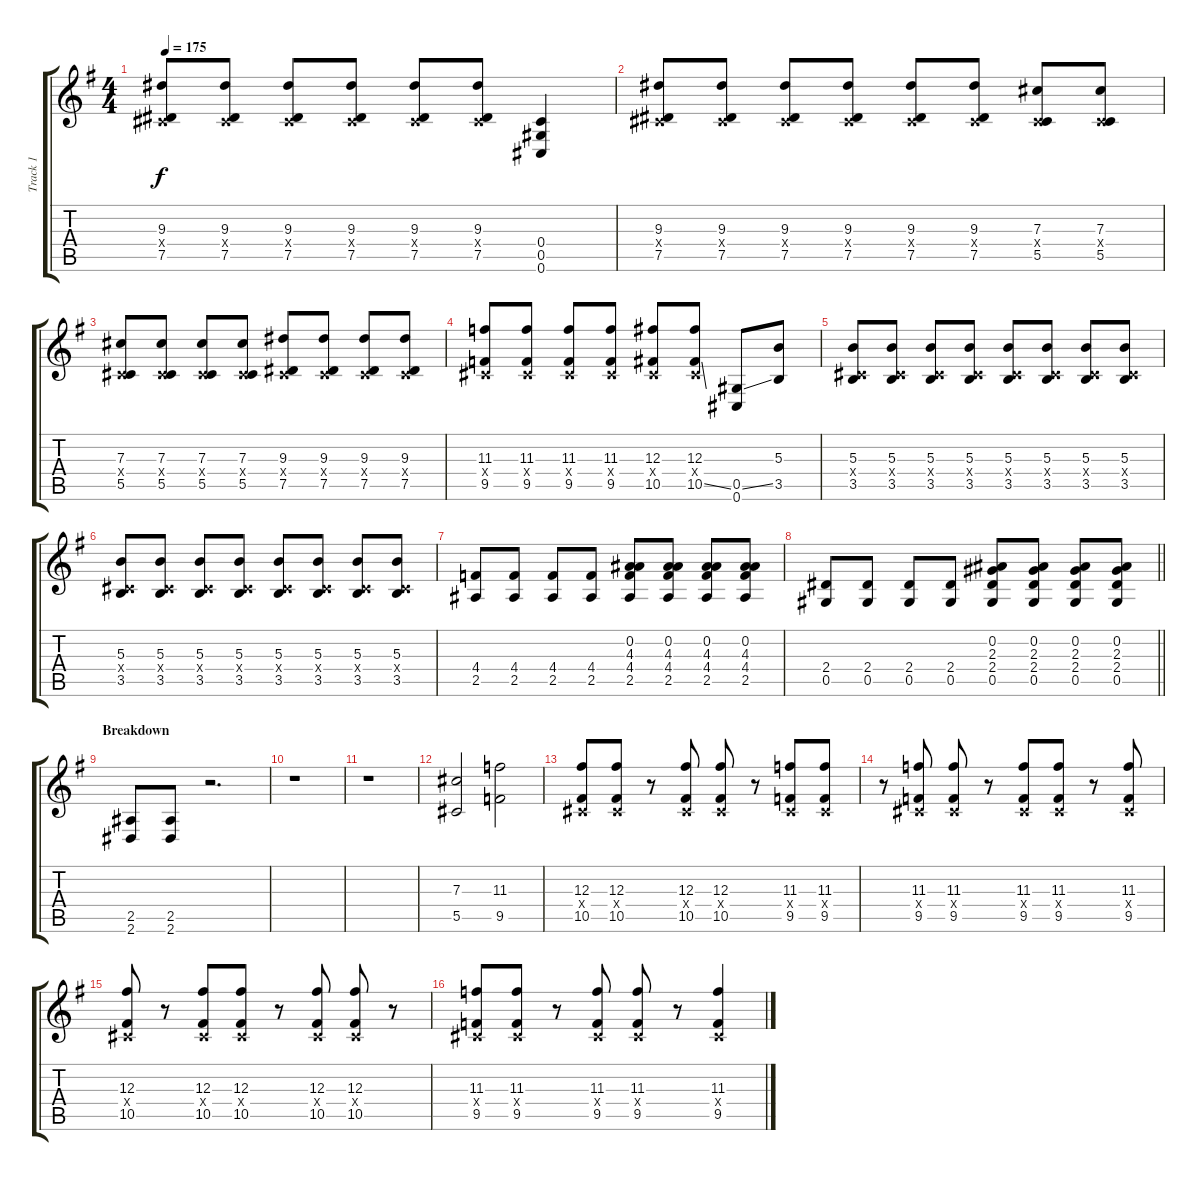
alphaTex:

\track ("Track 1" "Track 1") {instrument distortionguitar}
\staff {score tabs}
\tuning (Eb4 Bb3 Gb3 Db3 Ab2 Db2) {hide}
\ts (4 4)
\tempo 175
\clef g2
\ks g
(9.3 0.4{x} 7.5).8{dy f} (9.3 0.4{x} 7.5).8 (9.3 0.4{x} 7.5).8 (9.3 0.4{x} 7.5).8 (9.3 0.4{x} 7.5).8 (9.3 0.4{x} 7.5).8 (0.4 0.5 0.6).4 |
(9.3 0.4{x} 7.5).8 (9.3 0.4{x} 7.5).8 (9.3 0.4{x} 7.5).8 (9.3 0.4{x} 7.5).8 (9.3 0.4{x} 7.5).8 (9.3 0.4{x} 7.5).8 (7.3 0.4{x} 5.5).8 (7.3 0.4{x} 5.5).8 |
(7.3 0.4{x} 5.5).8 (7.3 0.4{x} 5.5).8 (7.3 0.4{x} 5.5).8 (7.3 0.4{x} 5.5).8 (9.3 0.4{x} 7.5).8 (9.3 0.4{x} 7.5).8 (9.3 0.4{x} 7.5).8 (9.3 0.4{x} 7.5).8 |
(11.3 0.4{x} 9.5).8 (11.3 0.4{x} 9.5).8 (11.3 0.4{x} 9.5).8 (11.3 0.4{x} 9.5).8 (12.3 0.4{x} 10.5).8 (12.3 0.4{x} 10.5{ss}).8 (0.5{ss} 0.6).8 (5.3 3.5).8 |
(5.3 0.4{x} 3.5).8 (5.3 0.4{x} 3.5).8 (5.3 0.4{x} 3.5).8 (5.3 0.4{x} 3.5).8 (5.3 0.4{x} 3.5).8 (5.3 0.4{x} 3.5).8 (5.3 0.4{x} 3.5).8 (5.3 0.4{x} 3.5).8 |
(5.3 0.4{x} 3.5).8 (5.3 0.4{x} 3.5).8 (5.3 0.4{x} 3.5).8 (5.3 0.4{x} 3.5).8 (5.3 0.4{x} 3.5).8 (5.3 0.4{x} 3.5).8 (5.3 0.4{x} 3.5).8 (5.3 0.4{x} 3.5).8 |
(4.4 2.5).8 (4.4 2.5).8 (4.4 2.5).8 (4.4 2.5).8 (0.2 4.3 4.4 2.5).8 (0.2 4.3 4.4 2.5).8 (0.2 4.3 4.4 2.5).8 (0.2 4.3 4.4 2.5).8 |
\barLineRight lightlight
(2.4 0.5).8 (2.4 0.5).8 (2.4 0.5).8 (2.4 0.5).8 (0.2 2.3 2.4 0.5).8 (0.2 2.3 2.4 0.5).8 (0.2 2.3 2.4 0.5).8 (0.2 2.3 2.4 0.5).8 |
\section ("" "Breakdown")
(2.5 2.6).8 (2.5 2.6).8 r.2{d} |
r.1 |
r.1 |
(7.3 5.5).2 (11.3 9.5).2 |
(12.3 0.4{x} 10.5).8 (12.3 0.4{x} 10.5).8 r.8 (12.3 0.4{x} 10.5).8 (12.3 0.4{x} 10.5).8 r.8 (11.3 0.4{x} 9.5).8 (11.3 0.4{x} 9.5).8 |
r.8 (11.3 0.4{x} 9.5).8 (11.3 0.4{x} 9.5).8 r.8 (11.3 0.4{x} 9.5).8 (11.3 0.4{x} 9.5).8 r.8 (11.3 0.4{x} 9.5).8 |
(12.3 0.4{x} 10.5).8 r.8 (12.3 0.4{x} 10.5).8 (12.3 0.4{x} 10.5).8 r.8 (12.3 0.4{x} 10.5).8 (12.3 0.4{x} 10.5).8 r.8 |
(11.3 0.4{x} 9.5).8 (11.3 0.4{x} 9.5).8 r.8 (11.3 0.4{x} 9.5).8 (11.3 0.4{x} 9.5).8 r.8 (11.3 0.4{x} 9.5).4
